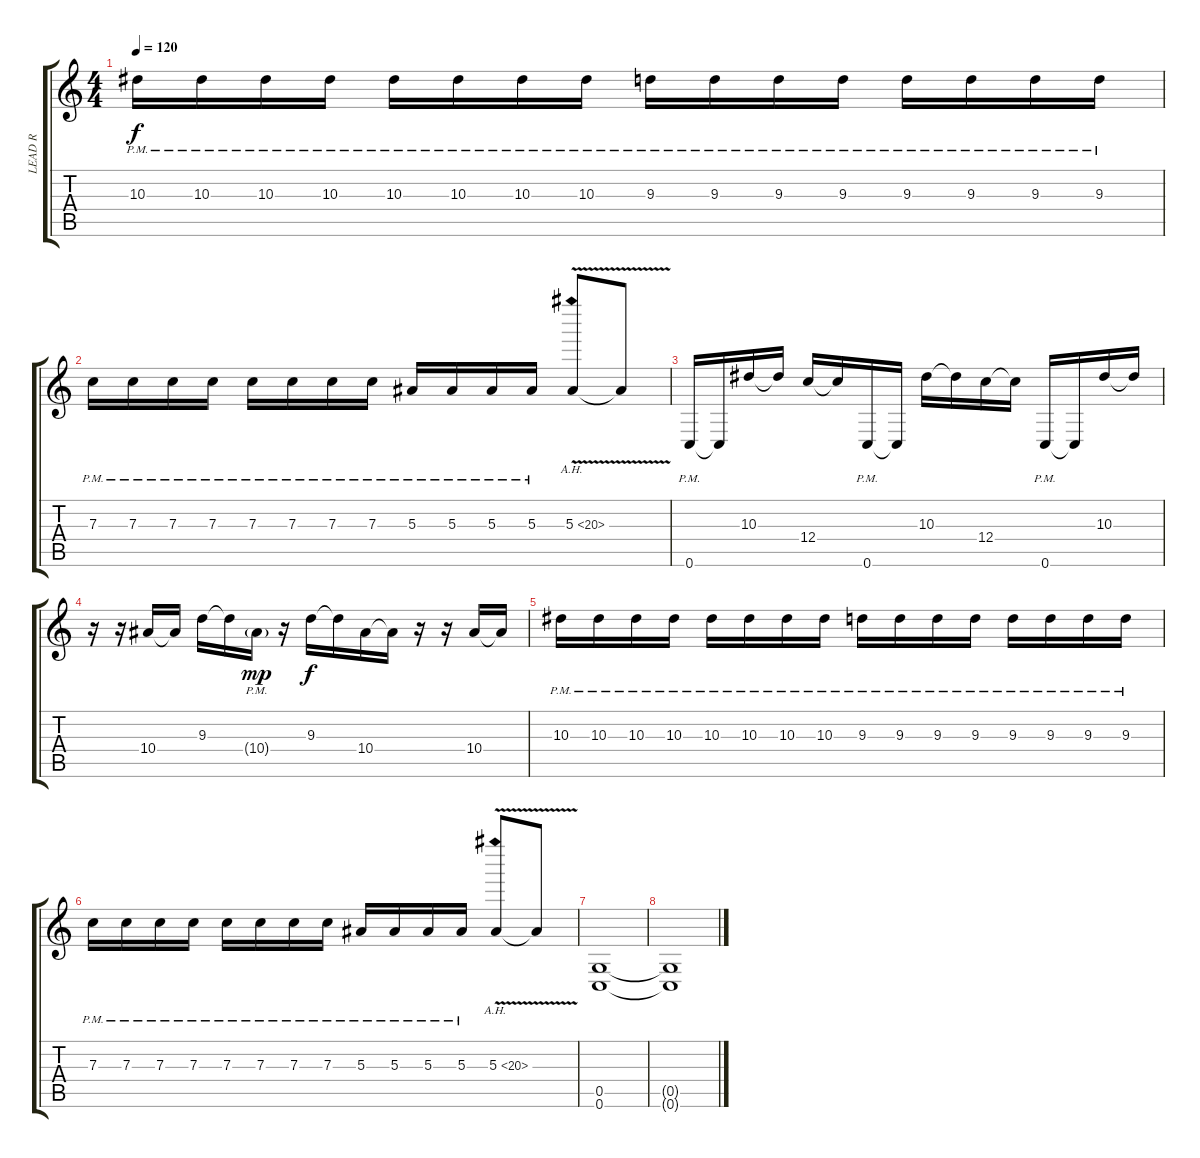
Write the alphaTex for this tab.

\track ("LEAD R" "LEAD R") {instrument overdrivenguitar}
\staff {score tabs}
\tuning (D4 A3 F3 C3 G2 C2) {hide}
\ts (4 4)
\tempo 120
\clef g2
\ks c
10.3{pm}.16{dy f} 10.3{pm}.16 10.3{pm}.16 10.3{pm}.16 10.3{pm}.16 10.3{pm}.16 10.3{pm}.16 10.3{pm}.16 9.3{pm}.16 9.3{pm}.16 9.3{pm}.16 9.3{pm}.16 9.3{pm}.16 9.3{pm}.16 9.3{pm}.16 9.3{pm}.16 |
7.3{pm}.16 7.3{pm}.16 7.3{pm}.16 7.3{pm}.16 7.3{pm}.16 7.3{pm}.16 7.3{pm}.16 7.3{pm}.16 5.3{pm}.16 5.3{pm}.16 5.3{pm}.16 5.3{pm}.16 5.3{ah 15 v}.8 5.3{t}.8 |
0.6{pm}.16 0.6{t}.16 10.3.16 10.3{t}.16 12.4.16 12.4{t}.16 0.6{pm}.16 0.6{t}.16 10.3.16 10.3{t}.16 12.4.16 12.4{t}.16 0.6{pm}.16 0.6{t}.16 10.3.16 10.3{t}.16 |
r.16 r.16 10.4.16 10.4{t}.16 9.3.16 9.3{t}.16 10.4{g pm}.16{dy mp} r.16 9.3.16{dy f} 9.3{t}.16 10.4.16 10.4{t}.16 r.16 r.16 10.4.16 10.4{t}.16 |
10.3{pm}.16 10.3{pm}.16 10.3{pm}.16 10.3{pm}.16 10.3{pm}.16 10.3{pm}.16 10.3{pm}.16 10.3{pm}.16 9.3{pm}.16 9.3{pm}.16 9.3{pm}.16 9.3{pm}.16 9.3{pm}.16 9.3{pm}.16 9.3{pm}.16 9.3{pm}.16 |
7.3{pm}.16 7.3{pm}.16 7.3{pm}.16 7.3{pm}.16 7.3{pm}.16 7.3{pm}.16 7.3{pm}.16 7.3{pm}.16 5.3{pm}.16 5.3{pm}.16 5.3{pm}.16 5.3{pm}.16 5.3{ah 15 v}.8 5.3{t}.8 |
(0.5 0.6).1 |
(0.5{t} 0.6{t}).1{volume 12}
